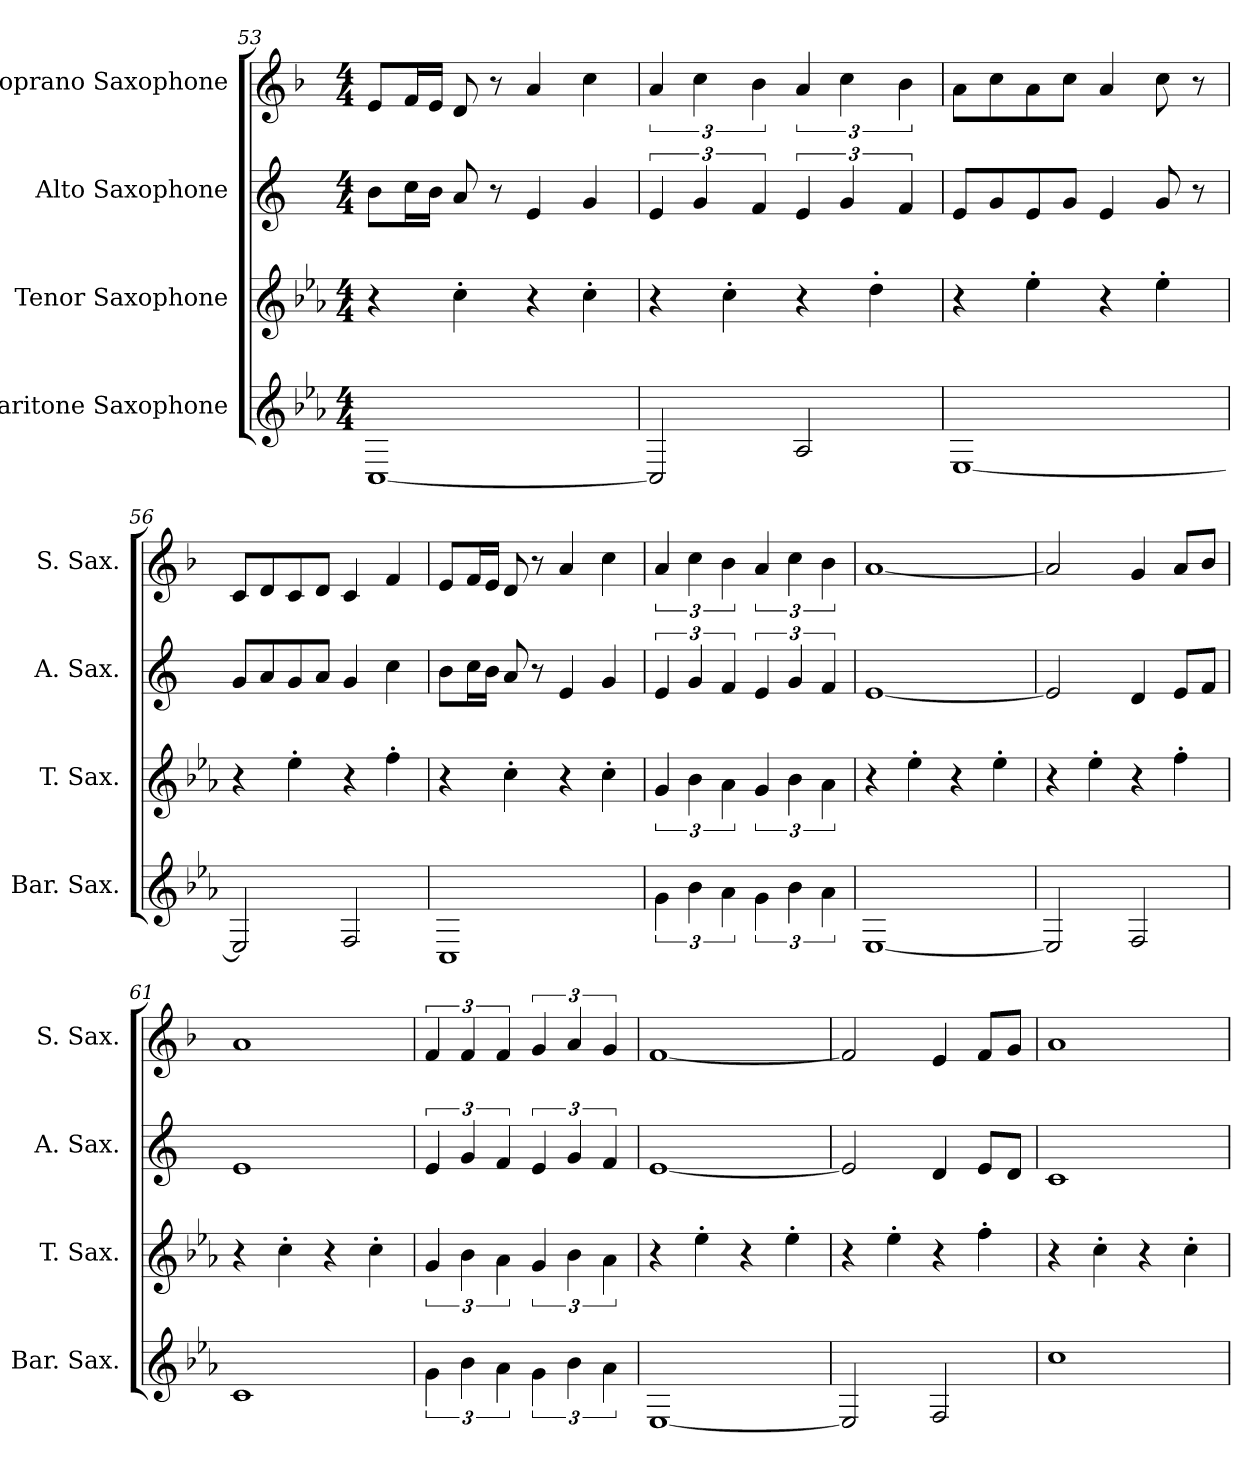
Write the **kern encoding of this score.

**kern	**kern	**kern	**kern
*part4	*part3	*part2	*part1
*staff4	*staff3	*staff2	*staff1
*I"Baritone Saxophone	*I"Tenor Saxophone	*I"Alto Saxophone	*I"Soprano Saxophone
*I'Bar. Sax.	*I'T. Sax.	*I'A. Sax.	*I'S. Sax.
*clefG2	*clefG2	*clefG2	*clefG2
*ITrd12c21	*ITrd8c14	*ITrd5c9	*ITrd1c2
*k[b-e-a-]	*k[b-e-a-]	*k[b-e-a-]	*k[b-e-a-]
*M4/4	*M4/4	*M4/4	*M4/4
=53	=53	=53	=53
[1CC	4r	8d\L	8d/L
.	.	16e-\L	16e-/L
.	.	16d\JJ	16d/JJ
.	4c'\	8c/	8c/
.	.	8r	8r
.	4r	4G/	4g/
.	4c'\	4B-/	4b-\
=54	=54	=54	=54
2CC/]	4r	6G/	6g/
.	.	6B-/	6b-\
.	4c'\	.	.
.	.	6A-/	6a-\
2AA-/	4r	6G/	6g/
.	.	6B-/	6b-\
.	4d'\	.	.
.	.	6A-/	6a-\
=55	=55	=55	=55
[1EE-	4r	8G/L	8g\L
.	.	8B-/	8b-\
.	4e-'\	8G/	8g\
.	.	8B-/J	8b-\J
.	4r	4G/	4g/
.	4e-'\	8B-/	8b-\
.	.	8r	8r
!!LO:LB:g=z
=56	=56	=56	=56
2EE-/]	4r	8B-/L	8B-/L
.	.	8c/	8c/
.	4e-'\	8B-/	8B-/
.	.	8c/J	8c/J
2FF/	4r	4B-/	4B-/
.	4f'\	4e-\	4e-/
=57	=57	=57	=57
1CC	4r	8d\L	8d/L
.	.	16e-\L	16e-/L
.	.	16d\JJ	16d/JJ
.	4c'\	8c/	8c/
.	.	8r	8r
.	4r	4G/	4g/
.	4c'\	4B-/	4b-\
=58	=58	=58	=58
6G\	6G/	6G/	6g/
6B-\	6B-\	6B-/	6b-\
6A-\	6A-\	6A-/	6a-\
6G\	6G/	6G/	6g/
6B-\	6B-\	6B-/	6b-\
6A-\	6A-\	6A-/	6a-\
=59	=59	=59	=59
[1EE-	4r	[1G	[1g
.	4e-'\	.	.
.	4r	.	.
.	4e-'\	.	.
=60	=60	=60	=60
2EE-/]	4r	2G/]	2g/]
.	4e-'\	.	.
2FF/	4r	4F/	4f/
.	4f'\	8G/L	8g/L
.	.	8A-/J	8a-/J
=61	=61	=61	=61
1C	4r	1G	1g
.	4c'\	.	.
.	4r	.	.
.	4c'\	.	.
=62	=62	=62	=62
6G\	6G/	6G/	6e-/
6B-\	6B-\	6B-/	6e-/
6A-\	6A-\	6A-/	6e-/
6G\	6G/	6G/	6f/
6B-\	6B-\	6B-/	6g/
6A-\	6A-\	6A-/	6f/
!!LO:LB:g=z
=63	=63	=63	=63
[1EE-	4r	[1G	[1e-
.	4e-'\	.	.
.	4r	.	.
.	4e-'\	.	.
=64	=64	=64	=64
2EE-/]	4r	2G/]	2e-/]
.	4e-'\	.	.
2FF/	4r	4F/	4d/
.	4f'\	8G/L	8e-/L
.	.	8F/J	8f/J
=65	=65	=65	=65
1c	4r	1E-	1g
.	4c'\	.	.
.	4r	.	.
.	4c'\	.	.
=	=	=	=
*-	*-	*-	*-
